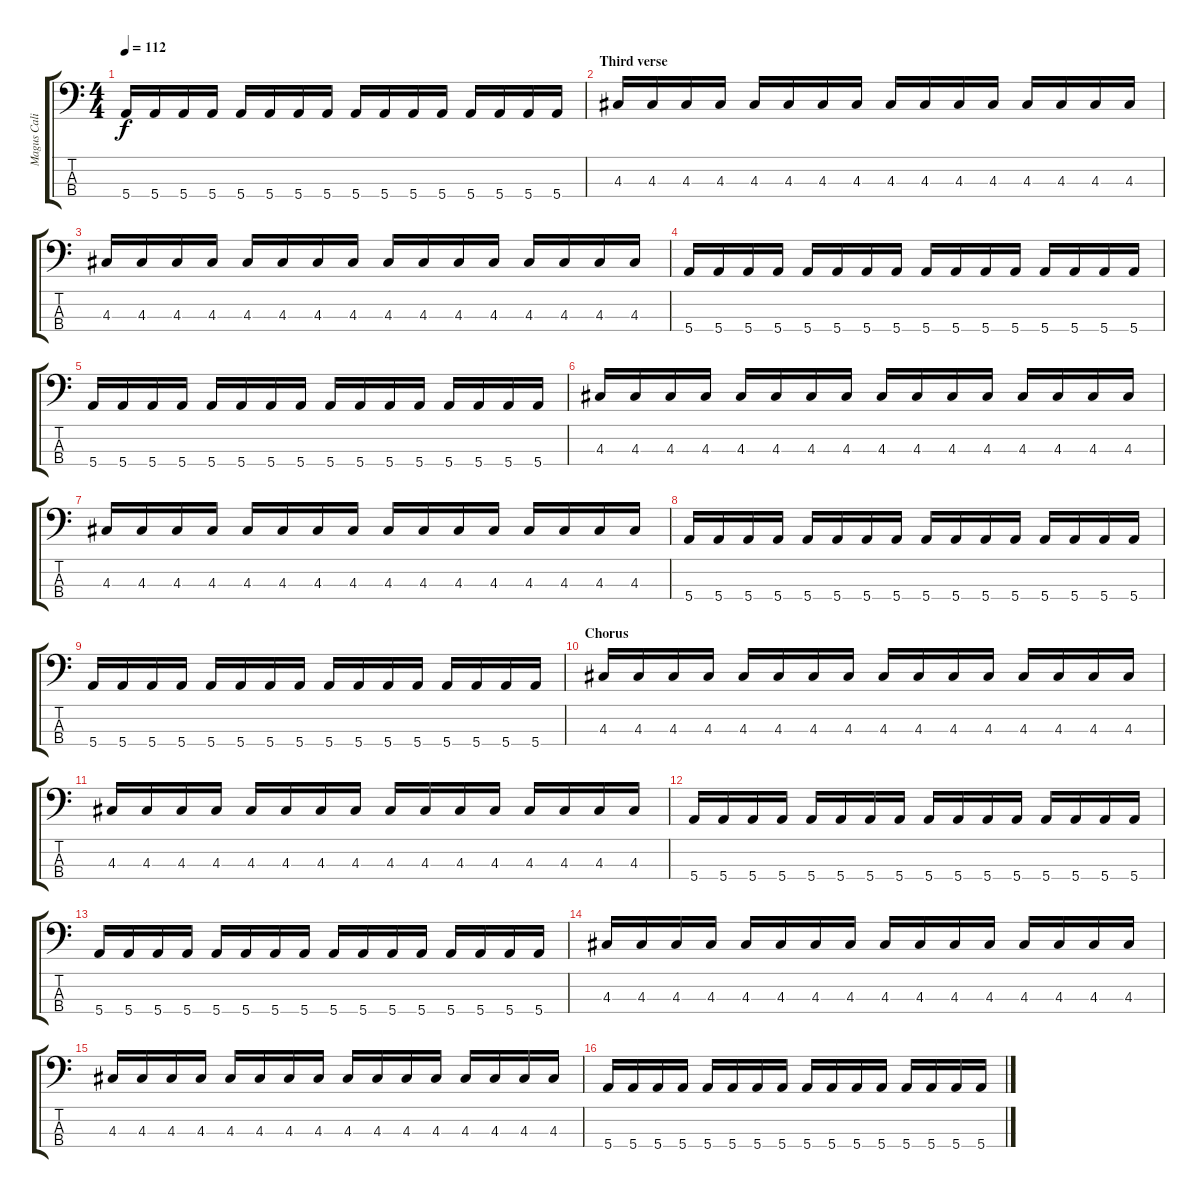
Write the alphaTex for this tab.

\track ("Magus Caligula (Bass)" "Magus Cali") {instrument electricbassfinger}
\staff {score tabs}
\tuning (G2 D2 A1 E1) {hide}
\ts (4 4)
\tempo 112
\clef f4
\ks c
5.4.16{dy f} 5.4.16 5.4.16 5.4.16 5.4.16 5.4.16 5.4.16 5.4.16 5.4.16 5.4.16 5.4.16 5.4.16 5.4.16 5.4.16 5.4.16 5.4.16 |
\section ("" "Third verse")
4.3.16 4.3.16 4.3.16 4.3.16 4.3.16 4.3.16 4.3.16 4.3.16 4.3.16 4.3.16 4.3.16 4.3.16 4.3.16 4.3.16 4.3.16 4.3.16 |
4.3.16 4.3.16 4.3.16 4.3.16 4.3.16 4.3.16 4.3.16 4.3.16 4.3.16 4.3.16 4.3.16 4.3.16 4.3.16 4.3.16 4.3.16 4.3.16 |
5.4.16 5.4.16 5.4.16 5.4.16 5.4.16 5.4.16 5.4.16 5.4.16 5.4.16 5.4.16 5.4.16 5.4.16 5.4.16 5.4.16 5.4.16 5.4.16 |
5.4.16 5.4.16 5.4.16 5.4.16 5.4.16 5.4.16 5.4.16 5.4.16 5.4.16 5.4.16 5.4.16 5.4.16 5.4.16 5.4.16 5.4.16 5.4.16 |
4.3.16 4.3.16 4.3.16 4.3.16 4.3.16 4.3.16 4.3.16 4.3.16 4.3.16 4.3.16 4.3.16 4.3.16 4.3.16 4.3.16 4.3.16 4.3.16 |
4.3.16 4.3.16 4.3.16 4.3.16 4.3.16 4.3.16 4.3.16 4.3.16 4.3.16 4.3.16 4.3.16 4.3.16 4.3.16 4.3.16 4.3.16 4.3.16 |
5.4.16 5.4.16 5.4.16 5.4.16 5.4.16 5.4.16 5.4.16 5.4.16 5.4.16 5.4.16 5.4.16 5.4.16 5.4.16 5.4.16 5.4.16 5.4.16 |
5.4.16 5.4.16 5.4.16 5.4.16 5.4.16 5.4.16 5.4.16 5.4.16 5.4.16 5.4.16 5.4.16 5.4.16 5.4.16 5.4.16 5.4.16 5.4.16 |
\section ("" "Chorus")
4.3.16 4.3.16 4.3.16 4.3.16 4.3.16 4.3.16 4.3.16 4.3.16 4.3.16 4.3.16 4.3.16 4.3.16 4.3.16 4.3.16 4.3.16 4.3.16 |
4.3.16 4.3.16 4.3.16 4.3.16 4.3.16 4.3.16 4.3.16 4.3.16 4.3.16 4.3.16 4.3.16 4.3.16 4.3.16 4.3.16 4.3.16 4.3.16 |
5.4.16 5.4.16 5.4.16 5.4.16 5.4.16 5.4.16 5.4.16 5.4.16 5.4.16 5.4.16 5.4.16 5.4.16 5.4.16 5.4.16 5.4.16 5.4.16 |
5.4.16 5.4.16 5.4.16 5.4.16 5.4.16 5.4.16 5.4.16 5.4.16 5.4.16 5.4.16 5.4.16 5.4.16 5.4.16 5.4.16 5.4.16 5.4.16 |
4.3.16 4.3.16 4.3.16 4.3.16 4.3.16 4.3.16 4.3.16 4.3.16 4.3.16 4.3.16 4.3.16 4.3.16 4.3.16 4.3.16 4.3.16 4.3.16 |
4.3.16 4.3.16 4.3.16 4.3.16 4.3.16 4.3.16 4.3.16 4.3.16 4.3.16 4.3.16 4.3.16 4.3.16 4.3.16 4.3.16 4.3.16 4.3.16 |
5.4.16 5.4.16 5.4.16 5.4.16 5.4.16 5.4.16 5.4.16 5.4.16 5.4.16 5.4.16 5.4.16 5.4.16 5.4.16 5.4.16 5.4.16 5.4.16
